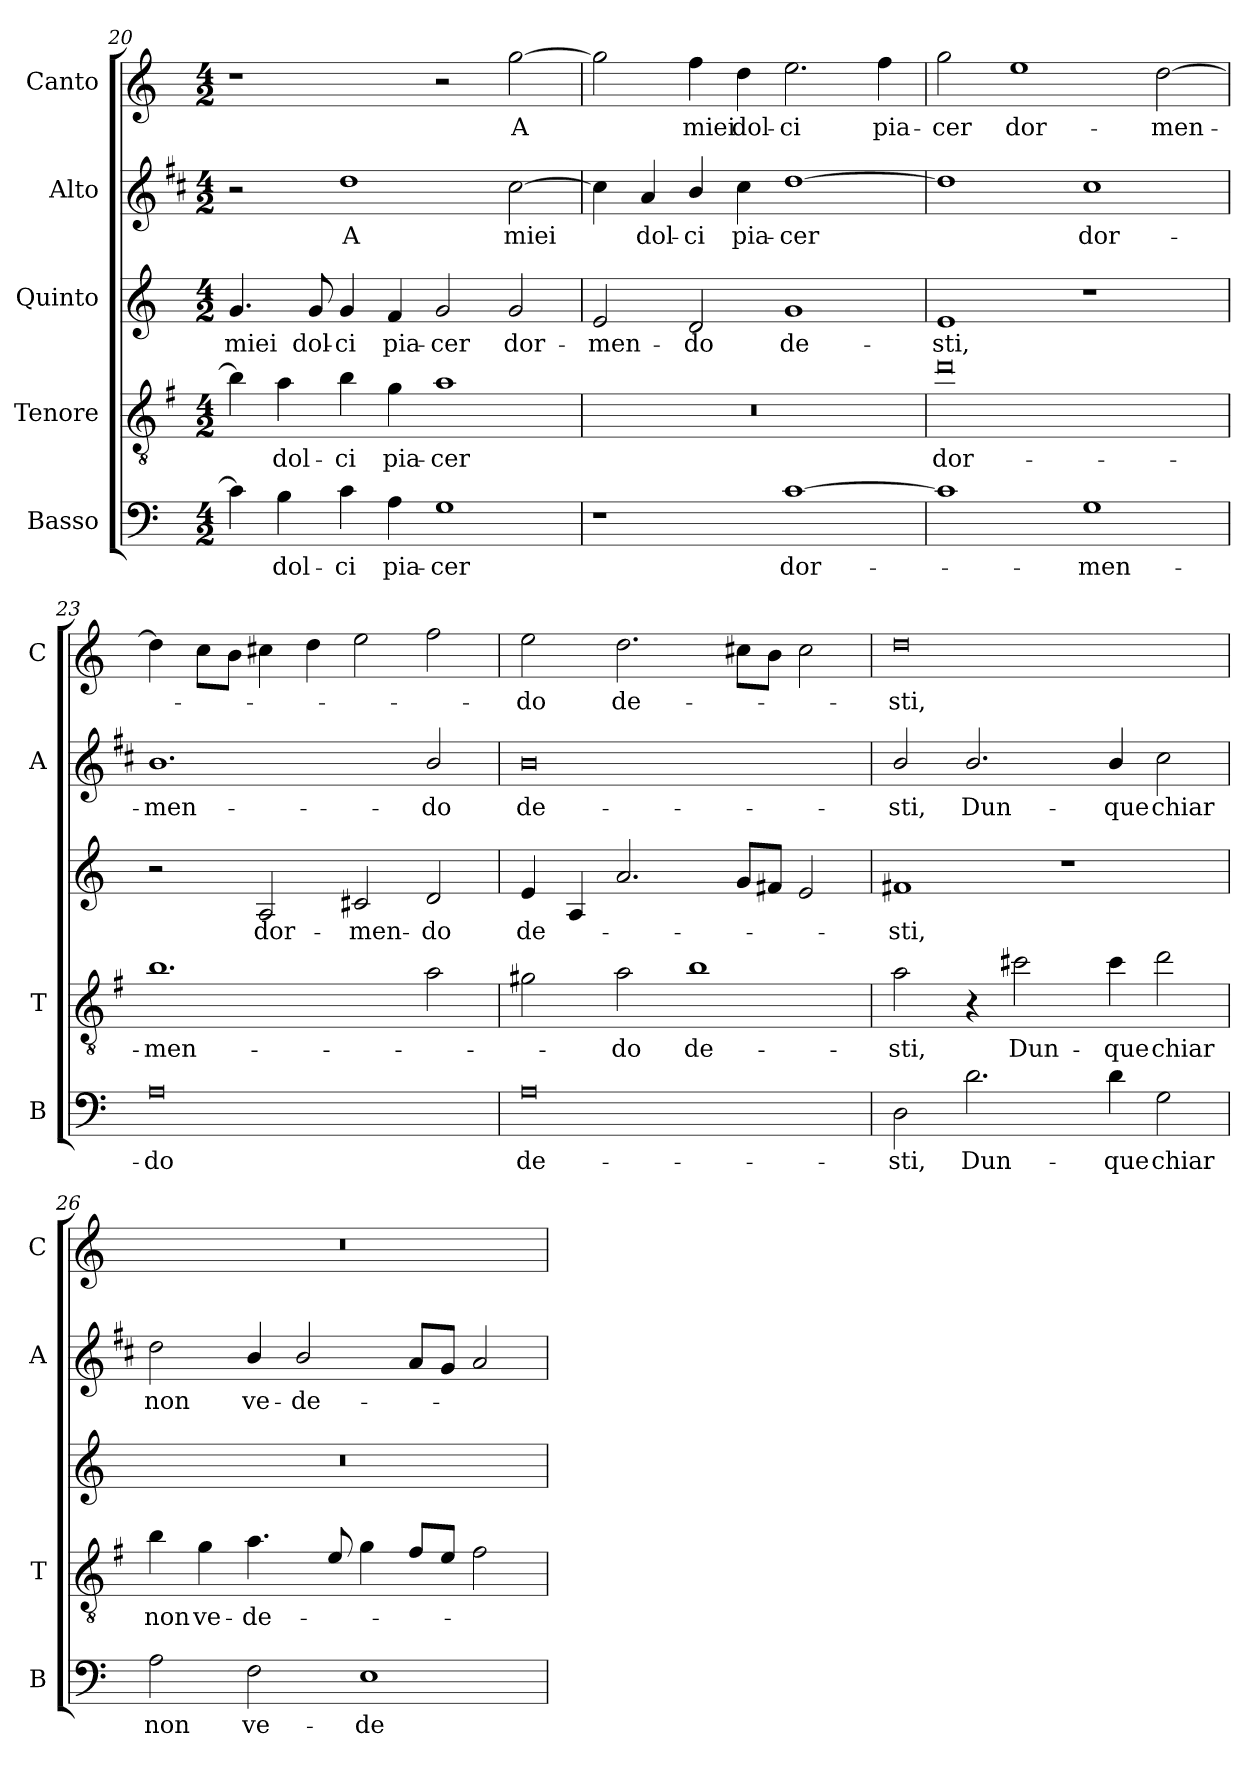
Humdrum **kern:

**kern	**text	**kern	**text	**kern	**text	**kern	**text	**kern	**text
*part5	*part5	*part4	*part4	*part3	*part3	*part2	*part2	*part1	*part1
*staff5	*staff5	*staff4	*staff4	*staff3	*staff3	*staff2	*staff2	*staff1	*staff1
*I"Basso	*	*I"Tenore	*	*I"Quinto	*	*I"Alto	*	*I"Canto	*
*I'B	*	*I'T	*	*	*	*I'A	*	*I'C	*
!!LO:PB:g=z
*clefF4	*	*clefGv2	*	*clefG2	*	*clefG2	*	*clefG2	*
*	*	*ITrd4c7	*	*	*	*ITrd1c2	*	*	*
*k[]	*	*k[]	*	*k[]	*	*k[]	*	*k[]	*
*C:	*	*C:	*	*C:	*	*C:	*	*C:	*
*M4/2	*	*M4/2	*	*M4/2	*	*M4/2	*	*M4/2	*
=20	=20	=20	=20	=20	=20	=20	=20	=20	=20
!	!	!	!	!	!LO:LY:b	!	!	!	!
4c\]	.	4e\]	.	4.g/	miei	2r	.	1r	.
!	!LO:LY:b	!	!LO:LY:b	!	!	!	!	!	!
4B\	dol-	4d\	dol-	.	.	.	.	.	.
!	!	!	!	!	!LO:LY:b	!	!	!	!
.	.	.	.	8g/	dol-	.	.	.	.
!	!LO:LY:b	!	!LO:LY:b	!	!LO:LY:b	!	!LO:LY:b	!	!
4c\	-ci	4e\	-ci	4g/	-ci	1cc	A	.	.
!	!LO:LY:b	!	!LO:LY:b	!	!LO:LY:b	!	!	!	!
4A\	pia-	4c\	pia-	4f/	pia-	.	.	.	.
!	!LO:LY:b	!	!LO:LY:b	!	!LO:LY:b	!	!	!	!
1G	-cer	1d	-cer	2g/	-cer	.	.	2r	.
!	!	!	!	!	!LO:LY:b	!	!LO:LY:b	!	!LO:LY:b
.	.	.	.	2g/	dor-	[2b\	miei	[2gg\	A
=21	=21	=21	=21	=21	=21	=21	=21	=21	=21
!	!	!	!	!	!LO:LY:b	!	!	!	!
1r	.	0r	.	2e/	-men-	4b\]	.	2gg\]	.
!	!	!	!	!	!	!	!LO:LY:b	!	!
.	.	.	.	.	.	4g/	dol-	.	.
!	!	!	!	!	!LO:LY:b	!	!LO:LY:b	!	!LO:LY:b
.	.	.	.	2d/	-do	4a/	-ci	4ff\	miei
!	!	!	!	!	!	!	!LO:LY:b	!	!LO:LY:b
.	.	.	.	.	.	4b\	pia-	4dd\	dol-
!	!LO:LY:b	!	!	!	!LO:LY:b	!	!LO:LY:b	!	!LO:LY:b
[1c	dor-	.	.	1g	de-	[1cc	-cer	2.ee\	-ci
!	!	!	!	!	!	!	!	!	!LO:LY:b
.	.	.	.	.	.	.	.	4ff\	pia-
=22	=22	=22	=22	=22	=22	=22	=22	=22	=22
!	!	!	!LO:LY:b	!	!LO:LY:b	!	!	!	!LO:LY:b
1c]	.	0g	dor-	1e	-sti,	1cc]	.	2gg\	-cer
!	!	!	!	!	!	!	!	!	!LO:LY:b
.	.	.	.	.	.	.	.	1ee	dor-
!	!LO:LY:b	!	!	!	!	!	!LO:LY:b	!	!
1G	-men-	.	.	1r	.	1b	dor-	.	.
!	!	!	!	!	!	!	!	!	!LO:LY:b
.	.	.	.	.	.	.	.	[2dd\	-men-
=23	=23	=23	=23	=23	=23	=23	=23	=23	=23
!	!LO:LY:b	!	!LO:LY:b	!	!	!	!LO:LY:b	!	!
0A	-do	1.e	-men-	2r	.	1.a	-men-	4dd\]	.
.	.	.	.	.	.	.	.	8cc\L	.
.	.	.	.	.	.	.	.	8b\J	.
!	!	!	!	!	!LO:LY:b	!	!	!	!
.	.	.	.	2A/	dor-	.	.	4cc#X\	.
.	.	.	.	.	.	.	.	4dd\	.
!	!	!	!	!	!LO:LY:b	!	!	!	!
.	.	.	.	2c#X/	-men-	.	.	2ee\	.
!	!	!	!	!	!LO:LY:b	!	!LO:LY:b	!	!
.	.	2d\	.	2d/	-do	2a/	-do	2ff\	.
!!LO:LB:g=z
=24	=24	=24	=24	=24	=24	=24	=24	=24	=24
!	!LO:LY:b	!	!	!	!LO:LY:b	!	!LO:LY:b	!	!LO:LY:b
0A	de-	2c#X\	.	4e/	de-	0a	de-	2ee\	-do
.	.	.	.	4A/	.	.	.	.	.
!	!	!	!LO:LY:b	!	!	!	!	!	!LO:LY:b
.	.	2d\	-do	2.a/	.	.	.	2.dd\	de-
!	!	!	!LO:LY:b	!	!	!	!	!	!
.	.	1e	de-	.	.	.	.	.	.
.	.	.	.	8g/L	.	.	.	8cc#X\L	.
.	.	.	.	8f#X/J	.	.	.	8b\J	.
.	.	.	.	2e/	.	.	.	2cc#\	.
=25	=25	=25	=25	=25	=25	=25	=25	=25	=25
!	!LO:LY:b	!	!LO:LY:b	!	!LO:LY:b	!	!LO:LY:b	!	!LO:LY:b
2D\	-sti,	2d\	-sti,	1f#X	-sti,	2a/	-sti,	0dd	-sti,
!	!LO:LY:b	!	!	!	!	!	!LO:LY:b	!	!
2.d\	Dun-	4r	.	.	.	2.a/	Dun-	.	.
!	!	!	!LO:LY:b	!	!	!	!	!	!
.	.	2f#X\	Dun-	.	.	.	.	.	.
.	.	.	.	1r	.	.	.	.	.
!	!LO:LY:b	!	!LO:LY:b	!	!	!	!LO:LY:b	!	!
4d\	-que	4f#\	-que	.	.	4a/	-que	.	.
!	!LO:LY:b	!	!LO:LY:b	!	!	!	!LO:LY:b	!	!
2G\	chiar	2g\	chiar	.	.	2b\	chiar	.	.
=26	=26	=26	=26	=26	=26	=26	=26	=26	=26
!	!LO:LY:b	!	!LO:LY:b	!	!	!	!LO:LY:b	!	!
2A\	non	4e\	non	0r	.	2cc\	non	0r	.
!	!	!	!LO:LY:b	!	!	!	!	!	!
.	.	4c\	ve-	.	.	.	.	.	.
!	!LO:LY:b	!	!LO:LY:b	!	!	!	!LO:LY:b	!	!
2F\	ve-	4.d\	-de-	.	.	4a/	ve-	.	.
!	!	!	!	!	!	!	!LO:LY:b	!	!
.	.	.	.	.	.	2a/	-de-	.	.
.	.	8A/	.	.	.	.	.	.	.
!	!LO:LY:b	!	!	!	!	!	!	!	!
1E	-de-	4c\	.	.	.	.	.	.	.
.	.	8B/L	.	.	.	8g/L	.	.	.
.	.	8A/J	.	.	.	8f/J	.	.	.
.	.	2B\	.	.	.	2g/	.	.	.
=	=	=	=	=	=	=	=	=	=
*-	*-	*-	*-	*-	*-	*-	*-	*-	*-
